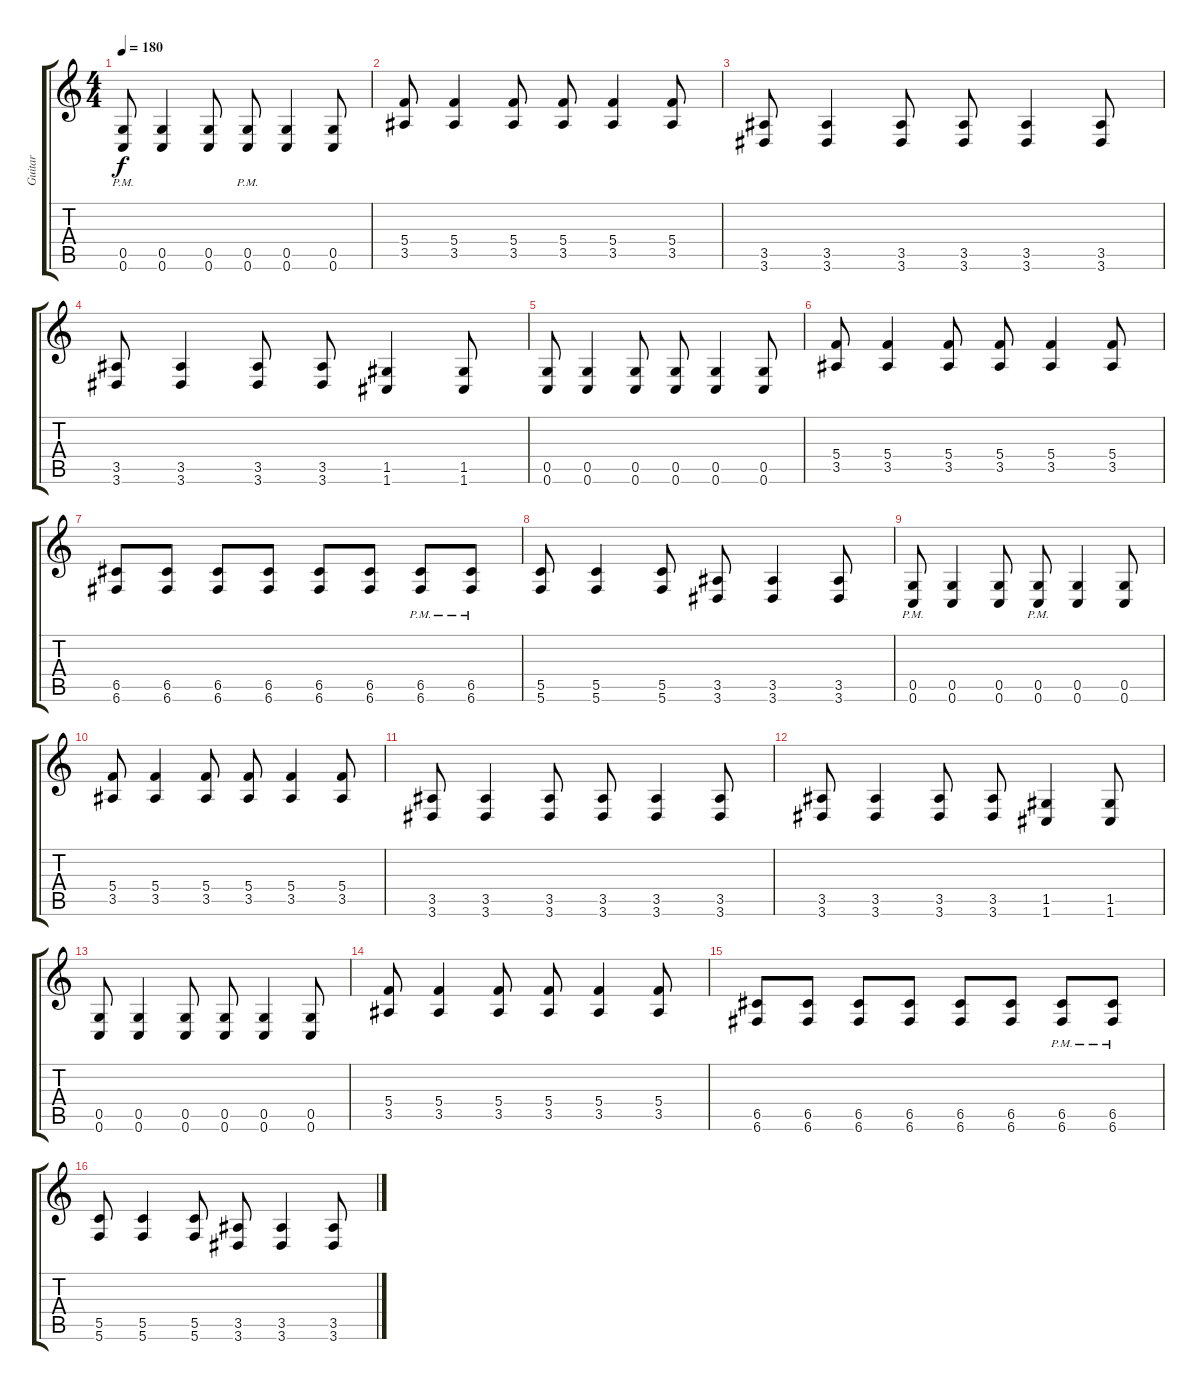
\track ("Guitar" "Guitar") {instrument distortionguitar}
\staff {score tabs}
\tuning (D4 A3 F3 C3 G2 C2) {hide}
\ts (4 4)
\tempo 180
\clef g2
\ks c
(0.5{pm} 0.6{pm}).8{dy f} (0.5 0.6).4 (0.5 0.6).8 (0.5{pm} 0.6{pm}).8 (0.5 0.6).4 (0.5 0.6).8 |
(5.4 3.5).8 (5.4 3.5).4 (5.4 3.5).8 (5.4 3.5).8 (5.4 3.5).4 (5.4 3.5).8 |
(3.5 3.6).8 (3.5 3.6).4 (3.5 3.6).8 (3.5 3.6).8 (3.5 3.6).4 (3.5 3.6).8 |
(3.5 3.6).8 (3.5 3.6).4 (3.5 3.6).8 (3.5 3.6).8 (1.5 1.6).4 (1.5 1.6).8 |
(0.5 0.6).8 (0.5 0.6).4 (0.5 0.6).8 (0.5 0.6).8 (0.5 0.6).4 (0.5 0.6).8 |
(5.4 3.5).8 (5.4 3.5).4 (5.4 3.5).8 (5.4 3.5).8 (5.4 3.5).4 (5.4 3.5).8 |
(6.5 6.6).8 (6.5 6.6).8 (6.5 6.6).8 (6.5 6.6).8 (6.5 6.6).8 (6.5 6.6).8 (6.5{pm} 6.6{pm}).8 (6.5{pm} 6.6{pm}).8 |
(5.5 5.6).8 (5.5 5.6).4 (5.5 5.6).8 (3.5 3.6).8 (3.5 3.6).4 (3.5 3.6).8 |
(0.5{pm} 0.6{pm}).8 (0.5 0.6).4 (0.5 0.6).8 (0.5{pm} 0.6{pm}).8 (0.5 0.6).4 (0.5 0.6).8 |
(5.4 3.5).8 (5.4 3.5).4 (5.4 3.5).8 (5.4 3.5).8 (5.4 3.5).4 (5.4 3.5).8 |
(3.5 3.6).8 (3.5 3.6).4 (3.5 3.6).8 (3.5 3.6).8 (3.5 3.6).4 (3.5 3.6).8 |
(3.5 3.6).8 (3.5 3.6).4 (3.5 3.6).8 (3.5 3.6).8 (1.5 1.6).4 (1.5 1.6).8 |
(0.5 0.6).8 (0.5 0.6).4 (0.5 0.6).8 (0.5 0.6).8 (0.5 0.6).4 (0.5 0.6).8 |
(5.4 3.5).8 (5.4 3.5).4 (5.4 3.5).8 (5.4 3.5).8 (5.4 3.5).4 (5.4 3.5).8 |
(6.5 6.6).8 (6.5 6.6).8 (6.5 6.6).8 (6.5 6.6).8 (6.5 6.6).8 (6.5 6.6).8 (6.5{pm} 6.6{pm}).8 (6.5{pm} 6.6{pm}).8 |
(5.5 5.6).8 (5.5 5.6).4 (5.5 5.6).8 (3.5 3.6).8 (3.5 3.6).4 (3.5 3.6).8
